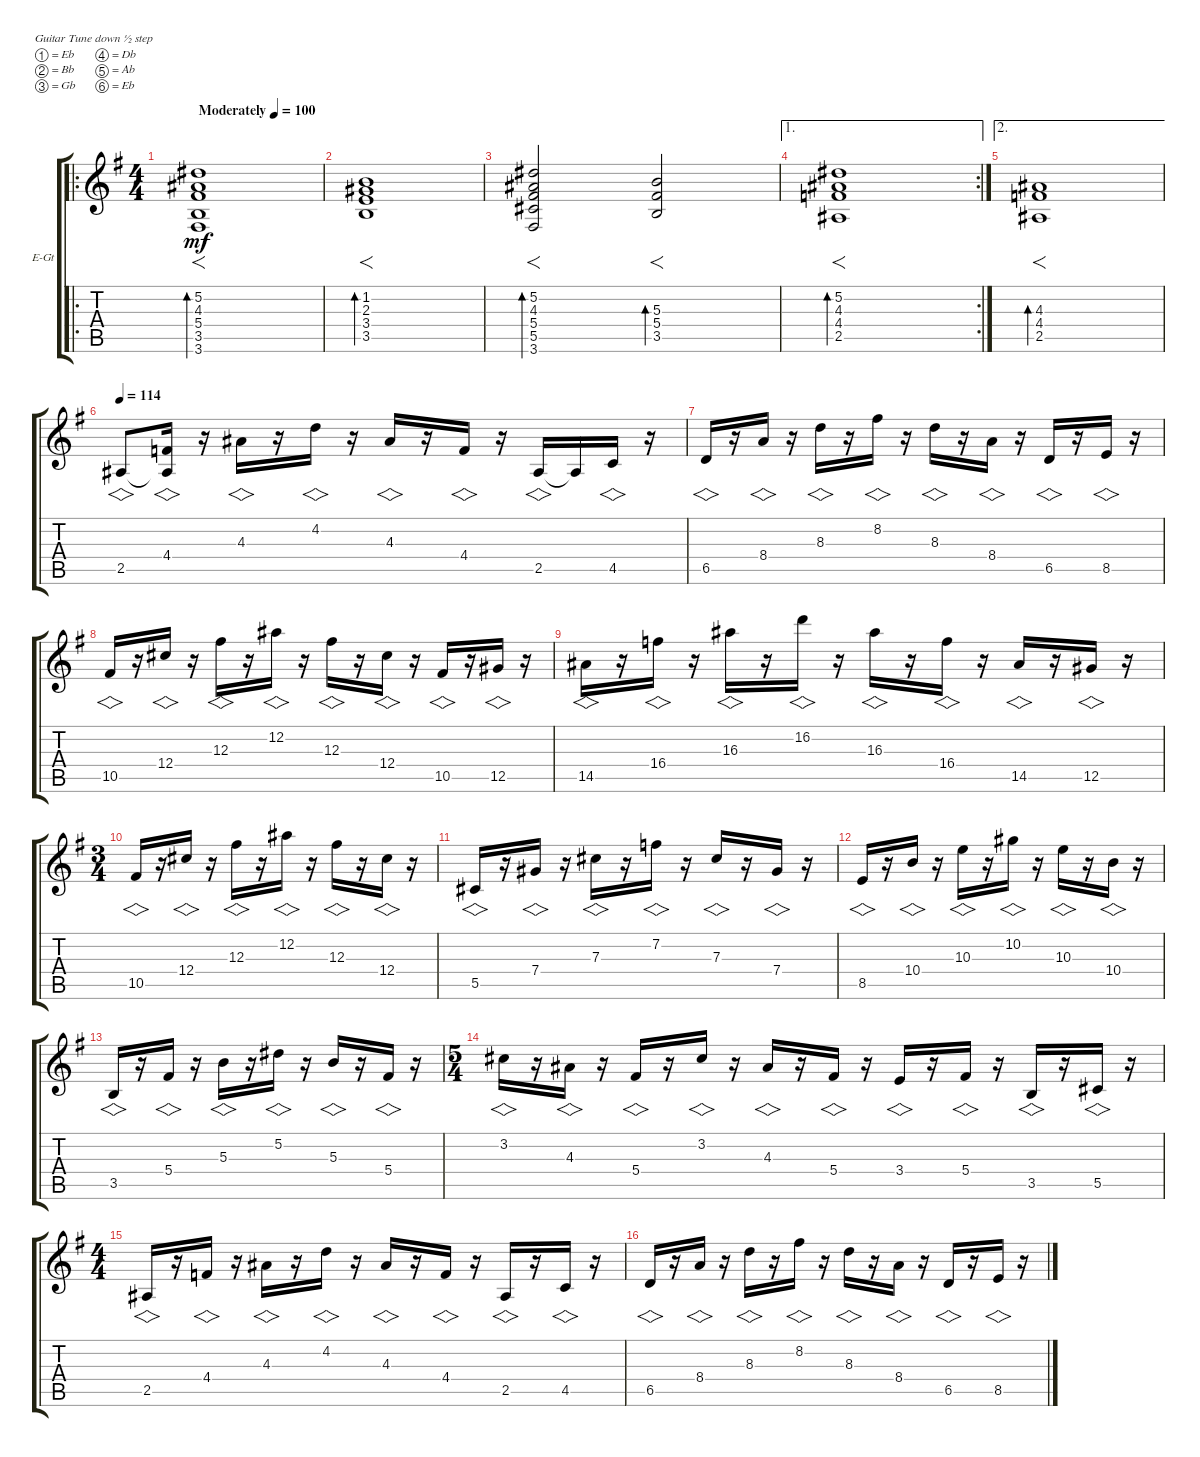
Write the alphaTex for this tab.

\bracketExtendMode groupsimilarinstruments
\firstSystemTrackNameOrientation horizontal
\otherSystemsTrackNameOrientation horizontal
\track ("Electric Guitar" "E-Gt") {instrument electricguitarclean}
\staff {score tabs}
\tuning (Eb4 Bb3 Gb3 Db3 Ab2 Eb2)
\ro
\ts (4 4)
\tempo (100 "Moderately")
\clef g2
\scale
0.536122
\ks g
(5.2 4.3 5.4 3.5 3.6).1{f bd 234 dy mf instrument electricguitarclean} |
\scale
0.231939 (1.2 2.3 3.4 3.5).1{f bd 231} |
\scale
0.231939 (5.2 4.3 5.4 5.5 3.6).2{f bd 228} (5.3 5.4 3.5).2{f bd 228} |
\ae 1
\rc 2
\scale
0.354497 (5.2 4.3 4.4 2.5).1{f bd 228} |
\ae 2
\scale
0.322751 (4.3 4.4 2.5).1{f bd 228} |
\tempo 114
\scale
0.322751 2.5.8{vs} (4.4 2.5{t}).16{vs} r.16 4.3.16{vs} r.16 4.2.16{vs} r.16 4.3.16{vs} r.16 4.4.16{vs} r.16 2.5.16{vs} 2.5{t}.16 4.5.16{vs} r.16 |
\scale
0.333333 6.5.16{vs} r.16 8.4.16{vs} r.16 8.3.16{vs} r.16 8.2.16{vs} r.16 8.3.16{vs} r.16 8.4.16{vs} r.16 6.5.16{vs} r.16 8.5.16{vs} r.16 |
\scale
0.333333 10.5.16{vs} r.16 12.4.16{vs} r.16 12.3.16{vs} r.16 12.2.16{vs} r.16 12.3.16{vs} r.16 12.4.16{vs} r.16 10.5.16{vs} r.16 12.5.16{vs} r.16 |
\scale
0.333333 14.5.16{vs} r.16 16.4.16{vs} r.16 16.3.16{vs} r.16 16.2.16{vs} r.16 16.3.16{vs} r.16 16.4.16{vs} r.16 14.5.16{vs} r.16 12.5.16{vs} r.16 |
\ts (3 4)
\scale
0.513944 10.5.16{vs} r.16 12.4.16{vs} r.16 12.3.16{vs} r.16 12.2.16{vs} r.16 12.3.16{vs} r.16 12.4.16{vs} r.16 |
\scale
0.243028 5.5.16{vs} r.16 7.4.16{vs} r.16 7.3.16{vs} r.16 7.2.16{vs} r.16 7.3.16{vs} r.16 7.4.16{vs} r.16 |
\scale
0.243028 8.5.16{vs} r.16 10.4.16{vs} r.16 10.3.16{vs} r.16 10.2.16{vs} r.16 10.3.16{vs} r.16 10.4.16{vs} r.16 |
\scale
0.191223 3.5.16{vs} r.16 5.4.16{vs} r.16 5.3.16{vs} r.16 5.2.16{vs} r.16 5.3.16{vs} r.16 5.4.16{vs} r.16 |
\ts (5 4)
\scale
0.404389 3.2.16{vs} r.16 4.3.16{vs} r.16 5.4.16{vs} r.16 3.2.16{vs} r.16 4.3.16{vs} r.16 5.4.16{vs} r.16 3.4.16{vs} r.16 5.4.16{vs} r.16 3.5.16{vs} r.16 5.5.16{vs} r.16 |
\ts (4 4)
\scale
0.404389 2.5.16{vs} r.16 4.4.16{vs} r.16 4.3.16{vs} r.16 4.2.16{vs} r.16 4.3.16{vs} r.16 4.4.16{vs} r.16 2.5.16{vs} r.16 4.5.16{vs} r.16 |
\scale
0.243028 6.5.16{vs} r.16 8.4.16{vs} r.16 8.3.16{vs} r.16 8.2.16{vs} r.16 8.3.16{vs} r.16 8.4.16{vs} r.16 6.5.16{vs} r.16 8.5.16{vs} r.16
